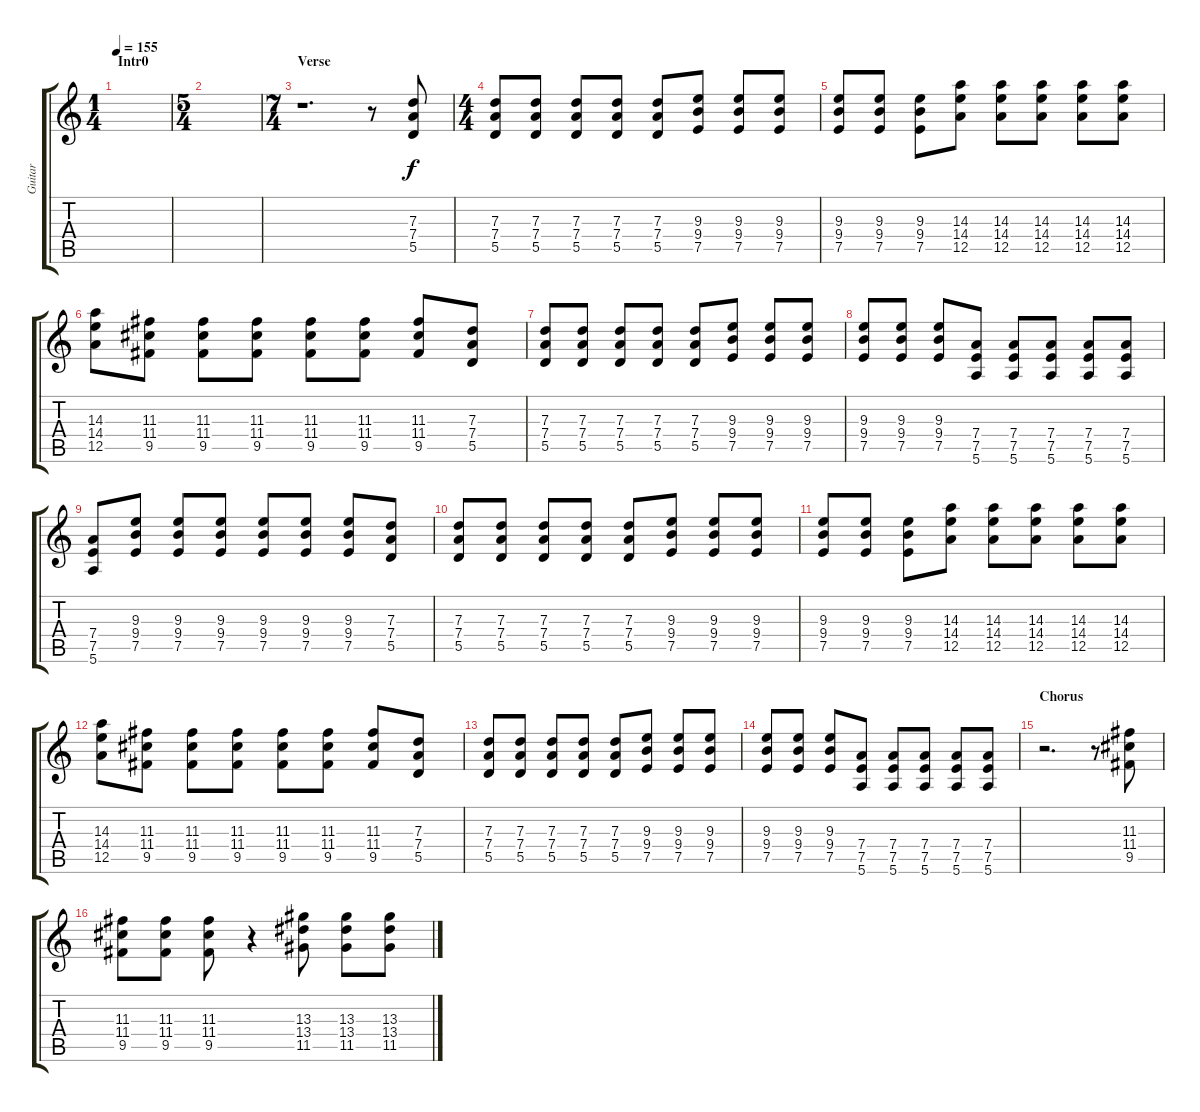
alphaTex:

\track ("Guitar" "Guitar") {instrument distortionguitar}
\staff {score tabs}
\tuning (E4 B3 G3 D3 A2 E2) {hide}
\ts (1 4)
\section ("" "Intr0")
\tempo 155
\clef g2
\ks c
|
\ts (5 4)
|
\ts (7 4)
\section ("" "Verse")
r.1{d} r.8 (7.3 7.4 5.5).8 |
\ts (4 4)
(7.3 7.4 5.5).8 (7.3 7.4 5.5).8 (7.3 7.4 5.5).8 (7.3 7.4 5.5).8 (7.3 7.4 5.5).8 (9.3 9.4 7.5).8 (9.3 9.4 7.5).8 (9.3 9.4 7.5).8 |
(9.3 9.4 7.5).8 (9.3 9.4 7.5).8 (9.3 9.4 7.5).8 (14.3 14.4 12.5).8 (14.3 14.4 12.5).8 (14.3 14.4 12.5).8 (14.3 14.4 12.5).8 (14.3 14.4 12.5).8 |
(14.3 14.4 12.5).8 (11.3 11.4 9.5).8 (11.3 11.4 9.5).8 (11.3 11.4 9.5).8 (11.3 11.4 9.5).8 (11.3 11.4 9.5).8 (11.3 11.4 9.5).8 (7.3 7.4 5.5).8 |
(7.3 7.4 5.5).8 (7.3 7.4 5.5).8 (7.3 7.4 5.5).8 (7.3 7.4 5.5).8 (7.3 7.4 5.5).8 (9.3 9.4 7.5).8 (9.3 9.4 7.5).8 (9.3 9.4 7.5).8 |
(9.3 9.4 7.5).8 (9.3 9.4 7.5).8 (9.3 9.4 7.5).8 (7.4 7.5 5.6).8 (7.4 7.5 5.6).8 (7.4 7.5 5.6).8 (7.4 7.5 5.6).8 (7.4 7.5 5.6).8 |
(7.4 7.5 5.6).8 (9.3 9.4 7.5).8 (9.3 9.4 7.5).8 (9.3 9.4 7.5).8 (9.3 9.4 7.5).8 (9.3 9.4 7.5).8 (9.3 9.4 7.5).8 (7.3 7.4 5.5).8 |
(7.3 7.4 5.5).8 (7.3 7.4 5.5).8 (7.3 7.4 5.5).8 (7.3 7.4 5.5).8 (7.3 7.4 5.5).8 (9.3 9.4 7.5).8 (9.3 9.4 7.5).8 (9.3 9.4 7.5).8 |
(9.3 9.4 7.5).8 (9.3 9.4 7.5).8 (9.3 9.4 7.5).8 (14.3 14.4 12.5).8 (14.3 14.4 12.5).8 (14.3 14.4 12.5).8 (14.3 14.4 12.5).8 (14.3 14.4 12.5).8 |
(14.3 14.4 12.5).8 (11.3 11.4 9.5).8 (11.3 11.4 9.5).8 (11.3 11.4 9.5).8 (11.3 11.4 9.5).8 (11.3 11.4 9.5).8 (11.3 11.4 9.5).8 (7.3 7.4 5.5).8 |
(7.3 7.4 5.5).8 (7.3 7.4 5.5).8 (7.3 7.4 5.5).8 (7.3 7.4 5.5).8 (7.3 7.4 5.5).8 (9.3 9.4 7.5).8 (9.3 9.4 7.5).8 (9.3 9.4 7.5).8 |
(9.3 9.4 7.5).8 (9.3 9.4 7.5).8 (9.3 9.4 7.5).8 (7.4 7.5 5.6).8 (7.4 7.5 5.6).8 (7.4 7.5 5.6).8 (7.4 7.5 5.6).8 (7.4 7.5 5.6).8 |
\section ("" "Chorus")
r.2{d} r.8 (11.3 11.4 9.5).8 |
(11.3 11.4 9.5).8 (11.3 11.4 9.5).8 (11.3 11.4 9.5).8 r.4 (13.3 13.4 11.5).8 (13.3 13.4 11.5).8 (13.3 13.4 11.5).8
